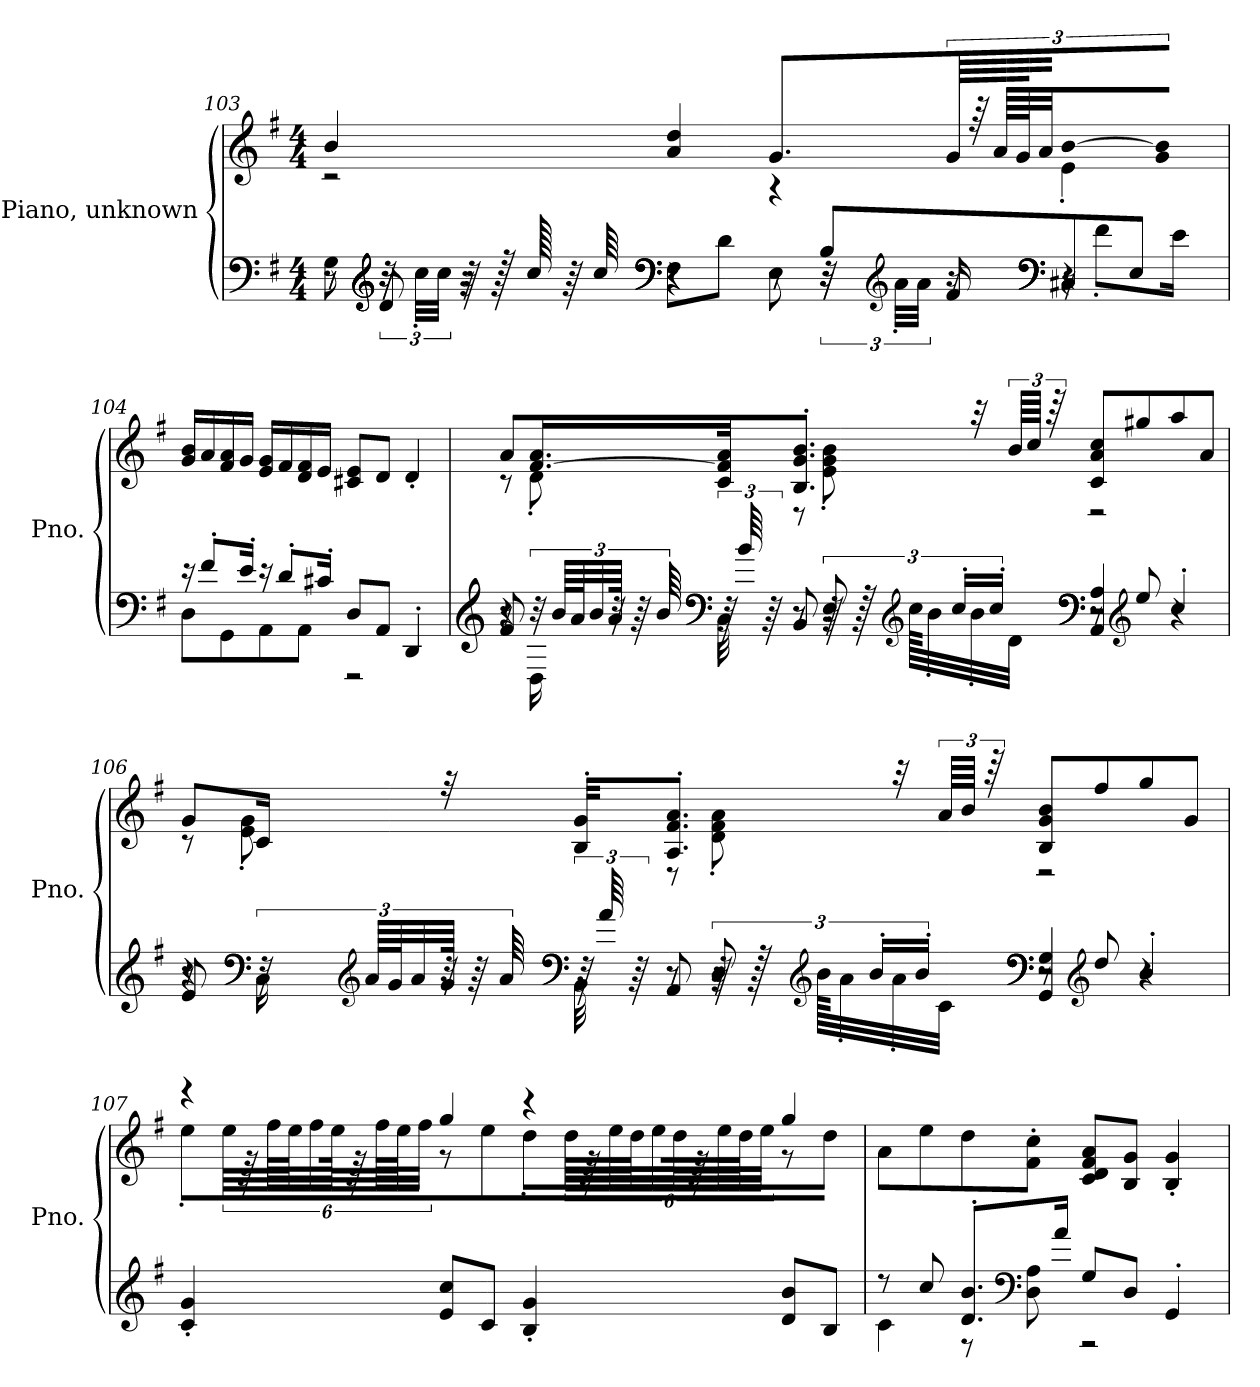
**kern	**kern
*part1	*part1
*staff2	*staff1
*I"Piano, unknown	*
*I'Pno.	*
!!LO:PB:g=z
*clefF4	*clefG2
*k[f#]	*k[f#]
*M4/4	*M4/4
=103	=103
*^	*^
*	*^	*	*
8r	8G\	8r	4b/	2r
*clefG2	*	*	*	*
16r	48r	8d/	.	.
.	48cc'\LLL	.	.	.
.	48cc\JJJ	.	.	.
64r	16r	.	.	.
128r	.	.	.	.
128cc/	.	.	.	.
64r	.	.	.	.
64cc/	.	.	.	.
*clefF4	*	*	*	*
4r	8F#\L	4r	4a/ 4dd/	.
.	8d\J	.	.	.
8r	8E\	8r	8.g/L	4r
16r	48r	8B/L	.	.
*clefG2	*	*	*	*
.	48a'\LLL	.	.	.
.	48a\JJJ	.	.	.
16f#/	16r	.	96g/Jkkk	.
.	.	.	96r	.
.	.	.	96a/LLLL	.
*	*	*	*Xbrackettup	*
.	.	.	96g/J	.
.	.	.	48a/JJ	.
*clefF4	*	*	*	*
4r	16r	8C#X/	[8b/	4e'\
.	8f#'\L	.	.	.
.	.	8E/J	8g/ 8b/]J	.
.	16e\Jk	.	.	.
*	*v	*v	*	*
*	*	*v	*v
=104	=104	=104
16r	8D\L	16g/ 16b/LL
8f#'/L	.	16a/
.	8GG\	16f#/ 16a/
16e'/Jk	.	16g/JJ
16r	8AA\	16e/ 16g/LL
8d'/L	.	16f#/
.	8AA\J	16d/ 16f#/
16c#X'/Jk	.	16e/JJ
8D/L	2r	8c#X/ 8e/L
8AA/J	.	8d/J
4DD'/	.	4d'/
*v	*v	*
!!LO:LB:g=z
=105	=105
*clefG2	*
*^	*^
*	*^	*	*
8f#/	8r	4r	8a/L	8r
48r	16D\	.	[16.f#/ 16.a/L	8d'\
96b/LLLL	.	.	.	.
96a/J	.	.	.	.
48b/	.	.	.	.
96a/JJJk	32r	.	.	.
96r	.	.	.	.
96b/	.	.	.	.
*clefF4	*	*	*	*
96r	32C\	.	32c/ 32f#/] 32a/JK	.
96b/	.	.	.	.
96r	.	.	.	.
8BB/	8r	8r	8.B/' 8.g/' 8.b/'J	8r
24r	64r	8E/	.	8e\' 8g\' 8b\'
.	128r	.	.	.
*clefG2	*	*	*	*
.	128cc\KKLLL	.	.	.
.	32b'\	.	.	.
24cc'/LL	.	.	.	.
.	32b'\	.	32r	.
24cc'/JJ	.	.	.	.
*	*	*	*brackettup	*
.	32d\JJJ	.	96b/LLLL	.
.	.	.	96cc/JJJJ	.
.	.	.	96r	.
*clefF4	*	*	*	*
8r	2r	4AA/ 4A/	8c/ 8a/ 8cc/L	2r
*clefG2	*	*	*	*
8ee/	.	.	8gg#X/	.
4cc'/	.	4r	8aa/	.
.	.	.	8a/J	.
!!LO:LB:g=z	!!
=106	=106	=106	=106	=106
8e/	8r	4r	8g/L	8r
*clefF4	*	*	*	*
48r	16C\	.	16c/Jk	8e\' 8g\'
*clefG2	*	*	*	*
96a/LLLL	.	.	.	.
96g/J	.	.	.	.
48a/	.	.	.	.
96g/JJJk	32r	.	32r	.
96r	.	.	.	.
96a/	.	.	.	.
*clefF4	*	*	*	*
96r	32BB\	.	32B/' 32g/'KKL	.
96a/	.	.	.	.
96r	.	.	.	.
8AA/	8r	8r	8.A/' 8.f#/' 8.a/'J	8r
24r	64r	8D/	.	8d\' 8f#\' 8a\'
.	128r	.	.	.
*clefG2	*	*	*	*
.	128b\KKLLL	.	.	.
.	32a'\	.	.	.
24b'/LL	.	.	.	.
.	32a'\	.	32r	.
24b'/JJ	.	.	.	.
.	32c\JJJ	.	96a/LLLL	.
.	.	.	96b/JJJJ	.
.	.	.	96r	.
*clefF4	*	*	*	*
8r	2r	4GG/ 4G/	8B/ 8g/ 8b/L	2r
*clefG2	*	*	*	*
8dd/	.	.	8ff#/	.
4b'/	.	4r	8gg/	.
.	.	.	8g/J	.
*v	*v	*v	*	*
!!LO:LB:g=z	!!
=107	=107	=107
4c/' 4g/'	4r	8ee'\L
.	.	96ee\Jkkk
.	.	96r
.	.	96ff#\LLLL
*	*	*Xbrackettup
.	.	96ee\J
.	.	48ff#\
*	*	*brackettup
.	.	96ee\JJJk
.	.	96r
.	.	96ff#\LLLL
*	*	*Xbrackettup
.	.	96ee\J
.	.	48ff#\JJJ
8e/ 8cc/L	4gg/	8r
8c/J	.	8ee\
4B/' 4g/'	4r	8dd'\L
*	*	*brackettup
.	.	96dd\Jkkk
.	.	96r
.	.	96ee\LLLL
*	*	*Xbrackettup
.	.	96dd\J
.	.	48ee\
*	*	*brackettup
.	.	96dd\JJJk
.	.	96r
.	.	96ee\LLLL
*	*	*Xbrackettup
.	.	96dd\J
.	.	48ee\JJJ
8d/ 8b/L	4gg/	8r
8B/J	.	8dd\
*	*v	*v
=108	=108
*^	*
8r	4c\	8a\L
8cc/	.	8ee\
8.d/' 8.b/'L	8r	8dd\
*clefF4	*	*
.	8D\ 8A\	8f#\' 8cc\'J
16a/Jk	.	.
8G/L	2r	8c/ 8d/ 8f#/ 8a/L
8D/J	.	8B/ 8g/J
4GG'/	.	4B/' 4g/'
*v	*v	*
=	=
*-	*-
